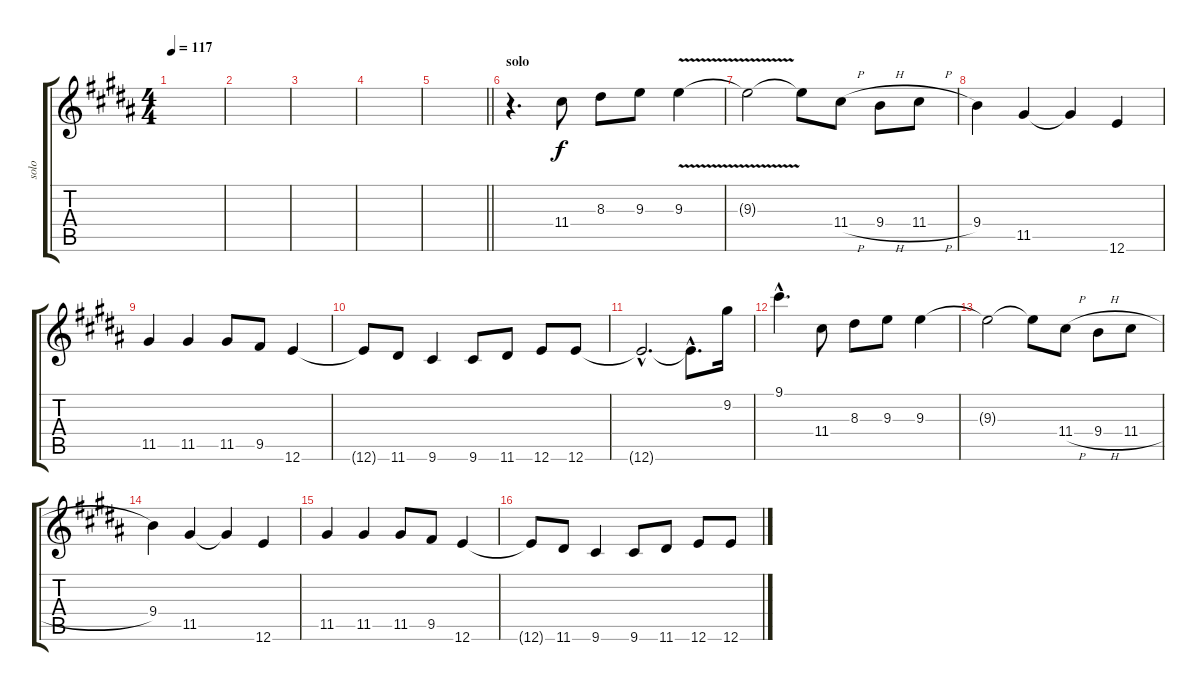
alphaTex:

\track ("solo" "solo") {instrument distortionguitar}
\staff {score tabs}
\tuning (E4 B3 G3 D3 A2 E2) {hide}
\ts (4 4)
\tempo 117
\clef g2
\ks b
|
|
|
|
\barLineRight lightlight
|
\section ("" "solo")
r.4{d} 11.4.8 8.3.8 9.3.8 9.3{v}.4 |
9.3{t}.2 9.3{t}.8 11.4{h}.8 9.4{h}.8 11.4{h}.8 |
9.4.4 11.5.4 11.5{t}.4 12.6.4 |
11.5.4 11.5.4 11.5.8 9.5.8 12.6.4 |
12.6{t}.8 11.6.8 9.6.4 9.6.8 11.6.8 12.6.8 12.6.8 |
12.6{hac t}.2{d} 12.6{hac t}.8{d} 9.2.16 |
9.1{hac}.4{d} 11.4.8 8.3.8 9.3.8 9.3.4 |
9.3{t}.2 9.3{t}.8 11.4{h}.8 9.4{h}.8 11.4{h}.8 |
9.4.4 11.5.4 11.5{t}.4 12.6.4 |
11.5.4 11.5.4 11.5.8 9.5.8 12.6.4 |
12.6{t}.8 11.6.8 9.6.4 9.6.8 11.6.8 12.6.8 12.6.8
